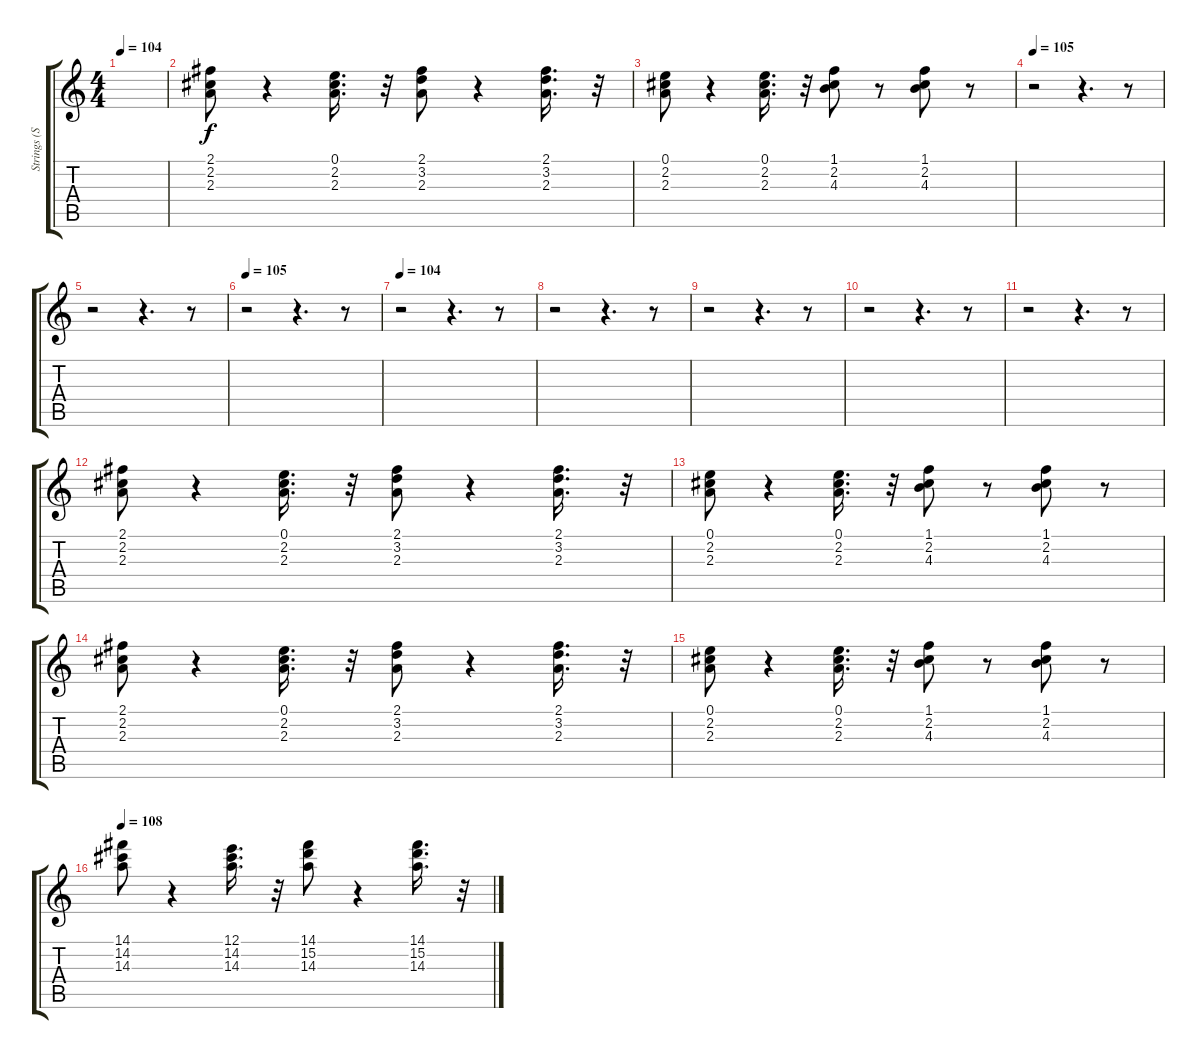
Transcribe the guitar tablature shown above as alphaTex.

\track ("Strings (Staff 1)" "Strings (S") {instrument electricguitarclean}
\staff {score tabs}
\tuning (E4 B3 G3 D3 A2 E2) {hide}
\ts (4 4)
\tempo 104
\clef g2
\ks c
|
(2.1 2.2 2.3).8 r.4 (0.1 2.2 2.3).16{d} r.32 (2.1 3.2 2.3).8 r.4 (2.1 3.2 2.3).16{d} r.32 |
(0.1 2.2 2.3).8 r.4 (0.1 2.2 2.3).16{d} r.32 (1.1 2.2 4.3).8 r.8 (1.1 2.2 4.3).8 r.8 |
\tempo 105
r.2 r.4{d} r.8 |
r.2 r.4{d} r.8 |
\tempo 105
r.2 r.4{d} r.8 |
\tempo 104
r.2 r.4{d} r.8 |
r.2 r.4{d} r.8 |
r.2 r.4{d} r.8 |
r.2 r.4{d} r.8 |
r.2 r.4{d} r.8 |
(2.1 2.2 2.3).8 r.4 (0.1 2.2 2.3).16{d} r.32 (2.1 3.2 2.3).8 r.4 (2.1 3.2 2.3).16{d} r.32 |
(0.1 2.2 2.3).8 r.4 (0.1 2.2 2.3).16{d} r.32 (1.1 2.2 4.3).8 r.8 (1.1 2.2 4.3).8 r.8 |
(2.1 2.2 2.3).8 r.4 (0.1 2.2 2.3).16{d} r.32 (2.1 3.2 2.3).8 r.4 (2.1 3.2 2.3).16{d} r.32 |
(0.1 2.2 2.3).8 r.4 (0.1 2.2 2.3).16{d} r.32 (1.1 2.2 4.3).8 r.8 (1.1 2.2 4.3).8 r.8 |
\tempo 108
(14.1 14.2 14.3).8 r.4 (12.1 14.2 14.3).16{d} r.32 (14.1 15.2 14.3).8 r.4 (14.1 15.2 14.3).16{d} r.32
